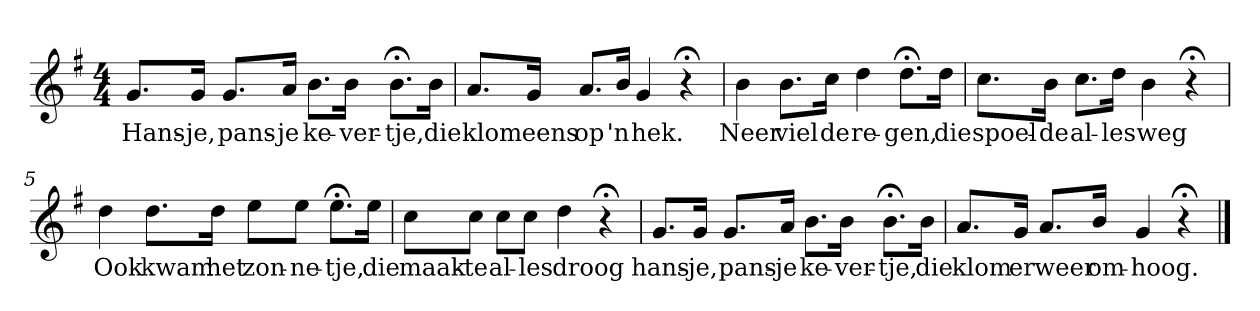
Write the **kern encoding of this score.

**kern	**text
*part1	*part1
*staff1	*staff1
*k[f#]	*
*G:	*
*M4/4	*
*MM120	*
=1	=1
8.gL	Hans-
16gJk	-je,
8.gL	pans-
16aJk	-je
8.bL	ke-
16bJk	-ver-
8.b;<L	-tje,
16bJk	die
=2	=2
8.aL	klom
16gJk	eens
8.aL	op
16bJk	'n
4g	hek.
4r;<	.
=3	=3
4b	Neer
8.bL	viel
16ccJk	de
4dd	re-
8.dd;<L	-gen,
16ddJk	die
=4	=4
8.ccL	spoel-
16bJk	-de
8.ccL	al-
16ddJk	-les
4b	weg
4r;<	.
=5	=5
4dd	Ook
8.ddL	kwam
16ddJk	het
8eeL	zon-
8eeJ	-ne-
8.ee;<L	-tje,
16eeJk	die
=6	=6
8ccL	maak-
8ccJ	-te
8ccL	al-
8ccJ	-les
4dd	droog
4r;<	.
=7	=7
8.gL	hans-
16gJk	-je,
8.gL	pans-
16aJk	-je
8.bL	ke-
16bJk	-ver-
8.b;<L	-tje,
16bJk	die
=8	=8
8.aL	klom
16gJk	er
8.aL	weer
16bJk	om-
4g	-hoog.
4r;<	.
==	==
*-	*-
